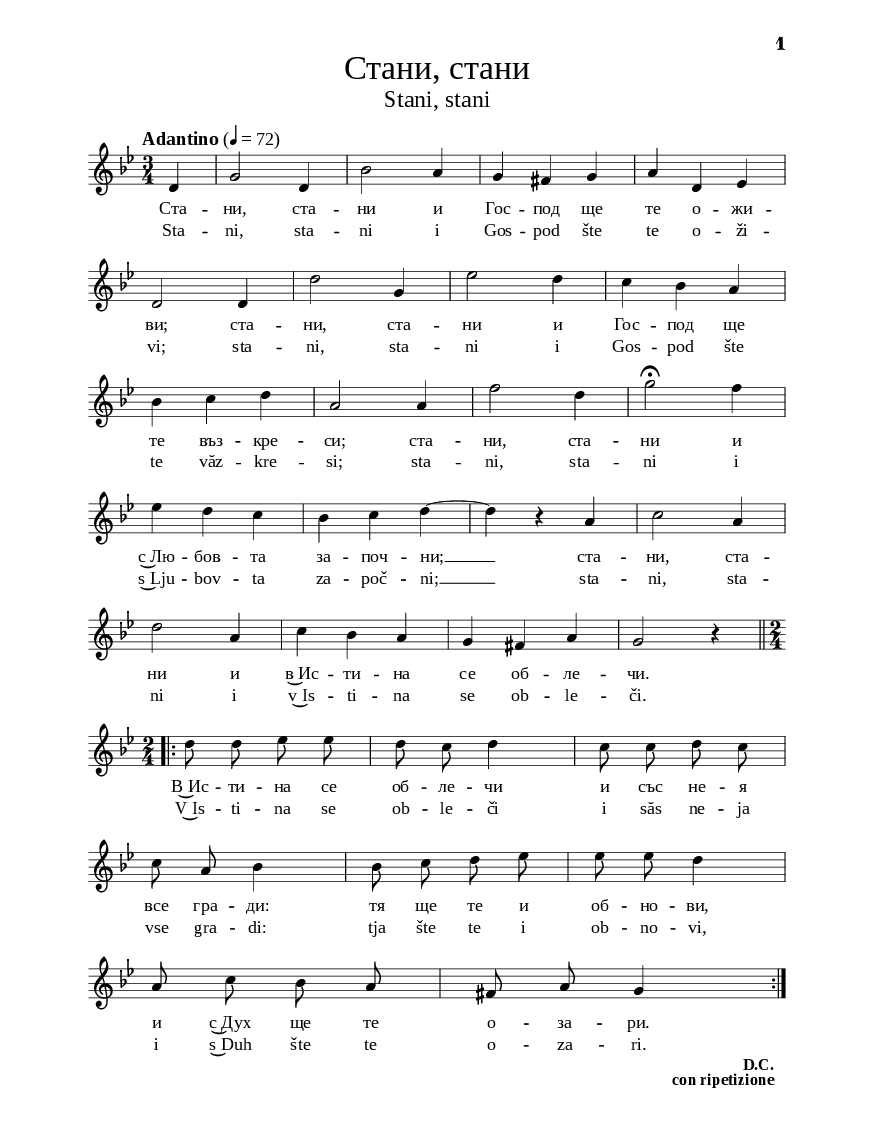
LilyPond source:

\version "2.24.2"

% include paper part and global functions
\include "include/globals.ily"

\bookpart {

  \label #'ref028
  \tocItem \markup "Стани, стани – Stani, stani"

  \include "include/bookpart-paper.ily"
  \score {
    \include "include/score-layout.ily"

    \new Voice \absolute {
      \clef treble
      \key g \minor
      \time 3/4
      \tempoFunc "Adantino" 4 "72"
      \autoBeamOff
      \partial 4
      d'4 | g'2 d'4 | bes'2 a'4 | g'4 fis' g' |  a'4 d' es'  \break
      d'2 d'4 |  d''2 g'4 | es''2 d''4 | c''4 bes' a' \break |
      bes'4 c'' d'' | a'2 a'4 | f''2 d''4 |  g''2 \fermata f''4 \break |
      es''4 d'' c'' | bes'4 c'' d'' ~ | d''4  r a' | c''2 a'4 \break |
      d''2 a'4 | c''4 bes' a' | g'4 fis' a' | g'2 r4 | \time 2/4 \break |
      \bar ".|:-||" d''8 d'' es'' es'' | d''8 c'' d''4 | c''8 c'' d'' c'' \break |
      c''8 a' bes'4 | bes'8 c'' d'' es'' | es''8 es'' d''4 \break |
      a'8 c'' bes' a' | fis'8 a' g'4  \bar ":|." \break
    }


    \addlyrics {
      Ста -- ни, ста -- ни и Гос -- под ще те о -- жи -- ви;
      ста -- ни, ста -- ни и Гос -- под ще те въз --
      кре -- си; ста -- ни, ста -- ни и с~Лю -- бов --
      та за -- поч -- ни; __ ста -- ни, ста -- ни и в~Ис
      -- ти -- на се об -- ле -- чи. В~Ис -- ти -- на
      се об -- ле -- чи и със не -- я все гра -- ди:
      тя ще те и об -- но -- ви, и с~Дух ще те о
      -- за -- ри.}
      \addlyrics {
        Sta -- ni, sta -- ni i Gos -- pod šte te o -- ži -- vi;
        sta -- ni, sta -- ni i Gos -- pod šte te văz --
        kre -- si; sta -- ni, sta -- ni i s~Lju -- bov --
        ta za -- poč -- ni; __ sta -- ni, sta -- ni i v~Is
        -- ti -- na se ob -- le -- či. V~Is -- ti -- na
        se ob -- le -- či i săs ne -- ja vse gra -- di:
        tja šte te i ob -- no -- vi, i s~Duh šte te o
        -- za -- ri.}

        \header {
          title = \titleFunc "Стани, стани" "Stani, stani"
        }

        \midi{}

      } % score

      \markup \dc-two "D.C." "con ripetizione"

      \pageBreak

      % include foreign translation(s) of the song
      \version "2.24.4"

\markup \fill-line { \fontsize #deTitleFontSize "Stehe auf, stehe auf" }
\markup \null
\markup \null
\markup \abs-fontsize #10 {
  \hspace #5
  \override #`(baseline-skip . ,deCoupletBaselineSkip)
  \column {
    \line {   "   " Steh auf, steh auf }
    \line {   "   " und der Herr wird dich beleben; }
    \line {   "   " steh auf, steh auf}
    \line {   "   " und der Herr wird dich }
    \line {   "   " auferstehen lassen; }
    \line {   "   " steh auf, steh auf  }
    \line {   "   "und beginne mit Liebe;}
    \line {   "   "stehe auf, stehe auf }
    \line {   "   "und kleide dich in Wahrheit.}
  }
  \hspace #5
  \override #`(baseline-skip . ,deCoupletBaselineSkip)
  \column {
    \line {  "   " Kleide dich in Wahrheit}
    \line {   "   "und erbaue immer mit ihr,}
    \line {   "   "sie wird dich sogar erneuern}
    \line {   "   "und mit Geist dich erleuchten.}
  }
}












%---------------------------------------------------------------------


    } % bookpart
